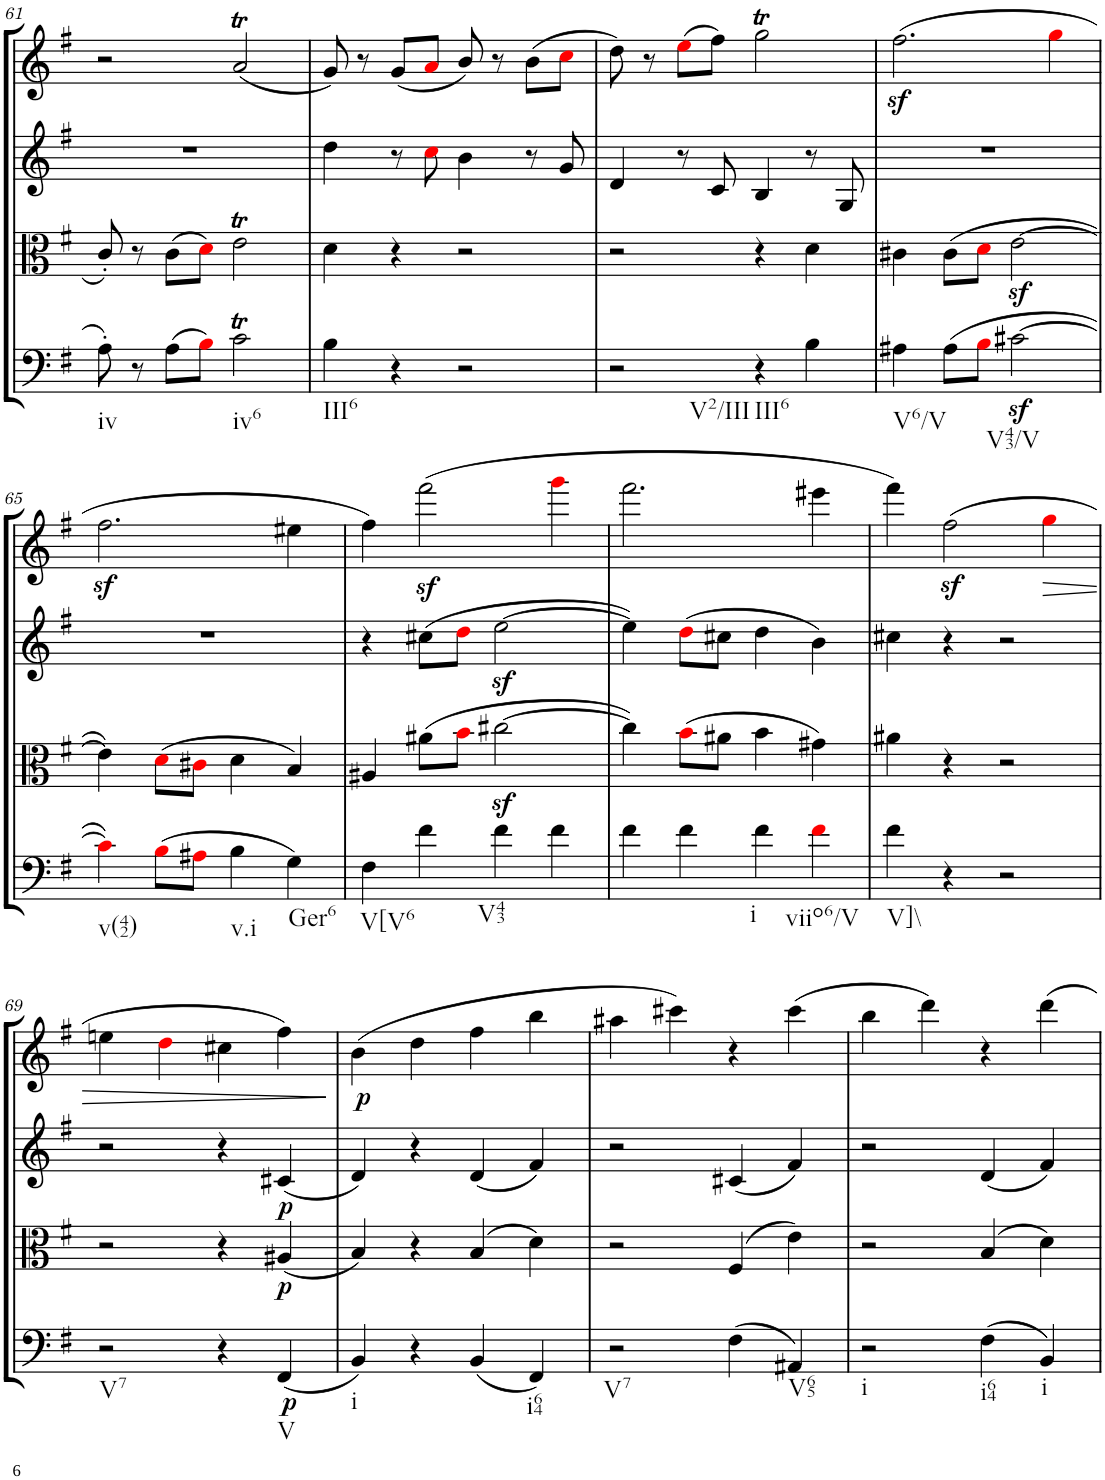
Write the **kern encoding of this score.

**kern	**dynam	**kern	**dynam	**kern	**dynam	**kern	**dynam
*part4	*part4	*part3	*part3	*part2	*part2	*part1	*part1
*staff4	*staff4	*staff3	*staff3	*staff2	*staff2	*staff1	*staff1
*I"Violoncello.	*	*I"Viola	*	*I"Violin II.	*	*I"Violin I.	*
*I'Vc	*	*I'Vla	*	*I'Vln	*	*I'Vln	*
!!LO:PB:g=z
*clefF4	*	*clefC3	*	*clefG2	*	*clefG2	*
*k[f#]	*	*k[f#]	*	*k[f#]	*	*k[f#]	*
*M2/2	*	*M2/2	*	*M2/2	*	*M2/2	*
*met(c|)	*	*met(c|)	*	*met(c|)	*	*met(c|)	*
=61	=61	=61	=61	=61	=61	=61	=61
!LO:TX:b:t=iv	!	!	!	!	!	!	!
8A'\	.	8c'/	.	1r	.	2r	.
8r	.	8r	.	.	.	.	.
(8A\L	.	(8c\L	.	.	.	.	.
8Bi\J)	.	8di\J)	.	.	.	.	.
!LO:TX:b:t=iv6	!	!	!	!	!	!	!
2cT\	.	2eT\	.	.	.	(2aT/	.
=62	=62	=62	=62	=62	=62	=62	=62
!LO:TX:b:t=III6	!	!	!	!	!	!	!
4B\	.	4d\	.	4dd\	.	8g/)	.
.	.	.	.	.	.	8r	.
4r	.	4r	.	8r	.	(8g/L	.
.	.	.	.	8cci\	.	8ai/J	.
2r	.	2r	.	4b\	.	8b/)	.
.	.	.	.	.	.	8r	.
.	.	.	.	8r	.	(8b\L	.
.	.	.	.	8g/	.	8cci\J	.
=63	=63	=63	=63	=63	=63	=63	=63
!LO:TX:b:t=V2/III	!	!	!	!	!	!	!
2r	.	2r	.	4d/	.	8dd\)	.
.	.	.	.	.	.	8r	.
.	.	.	.	8r	.	(8eei\L	.
.	.	.	.	8c/	.	8ff#\J)	.
!LO:TX:b:t=III6	!	!	!	!	!	!	!
4r	.	4r	.	4B/	.	2ggT\	.
4B\	.	4d\	.	8r	.	.	.
.	.	.	.	8G/	.	.	.
=64	=64	=64	=64	=64	=64	=64	=64
!LO:TX:b:t=V6/V	!	!	!	!	!	!	!
4A#X\	.	4c#X\	.	1r	.	(2.ff#z<\	.
(8A#\L	.	(8c#\L	.	.	.	.	.
8Bi\J	.	8di\J	.	.	.	.	.
!LO:TX:b:t=V43/V	!	!	!	!	!	!	!
[2c#Xz<\	.	[2ez<\	.	.	.	.	.
.	.	.	.	.	.	4ggi\	.
!!LO:LB:g=z
=65	=65	=65	=65	=65	=65	=65	=65
!LO:TX:b:t=v(42)	!	!	!	!	!	!	!
!	!	!	!	!	!LO:DY:a	!	!
4c#i\])	.	4e\])	.	1r	sf	2.ff#\	.
(8Bi\L	.	(8di\L	.	.	.	.	.
8A#Xi\J	.	8c#Xi\J	.	.	.	.	.
!LO:TX:b:t=v.i	!	!	!	!	!	!	!
4B\	.	4d\	.	.	.	.	.
!LO:TX:b:t=Ger6	!	!	!	!	!	!	!
4G\)	.	4B/)	.	.	.	4ee#X\	.
=66	=66	=66	=66	=66	=66	=66	=66
!LO:TX:b:t=V[V6	!	!	!	!	!	!	!
4F#\	.	4A#X/	.	4r	.	4ff#\)	.
4f#\	.	(8a#X\L	.	(8cc#X\L	.	(2fff#z<\	.
.	.	8bi\J	.	8ddi\J	.	.	.
!LO:TX:b:t=V43	!	!	!	!	!	!	!
4f#\	.	[2cc#Xz<\	.	[2eez<\	.	.	.
4f#\	.	.	.	.	.	4gggi\	.
=67	=67	=67	=67	=67	=67	=67	=67
4f#\	.	4cc#\])	.	4ee\])	.	2.fff#\	.
4f#\	.	(8bi\L	.	(8ddi\L	.	.	.
.	.	8a#X\J	.	8cc#X\J	.	.	.
!LO:TX:b:t=i	!	!	!	!	!	!	!
4f#\	.	4b\	.	4dd\	.	.	.
!LO:TX:b:t=viio6/V	!	!	!	!	!	!	!
4f#i\	.	4g#X\)	.	4b\)	.	4eee#X\	.
=68	=68	=68	=68	=68	=68	=68	=68
!LO:TX:b:t=V]\\	!	!	!	!	!	!	!
4f#\	.	4a#X\	.	4cc#X\	.	4fff#\)	.
4r	.	4r	.	4r	.	(2ff#z<\	.
2r	.	2r	.	2r	.	.	.
!	!	!	!	!	!	!	!LO:HP:b
.	.	.	.	.	.	4ggi\	>
!!LO:LB:g=z
=69	=69	=69	=69	=69	=69	=69	=69
!LO:TX:b:t=V7	!	!	!	!	!	!	!
2r	.	2r	.	2r	.	4een\	.
.	.	.	.	.	.	4ddi\	.
4r	.	4r	.	4r	.	4cc#X\	.
!LO:TX:b:t=V	!	!	!	!	!	!	!
!	!LO:DY:a	!	!	!	!	!	!
!	!LO:DY:n=1:b	!	!LO:DY:a	!	!	!	!
(4FF#/	p p	(4A#X/	p	(4c#X/	.	4ff#\)	.
.	.	.	.	.	.	.	]
=70	=70	=70	=70	=70	=70	=70	=70
!LO:TX:b:t=i	!	!	!	!	!	!	!
!	!	!	!	!	!LO:DY:a	!	!
4BB/)	.	4B/)	.	4d/)	p	(4b\	.
4r	.	4r	.	4r	.	4dd\	.
(4BB/	.	(4B/	.	(4d/	.	4ff#\	.
!LO:TX:b:t=i64	!	!	!	!	!	!	!
4FF#/)	.	4d\)	.	4f#/)	.	4bb\	.
=71	=71	=71	=71	=71	=71	=71	=71
!LO:TX:b:t=V7	!	!	!	!	!	!	!
2r	.	2r	.	2r	.	4aa#X\	.
.	.	.	.	.	.	4ccc#X\)	.
(4F#\	.	(4F#/	.	(4c#X/	.	4r	.
!LO:TX:b:t=V65	!	!	!	!	!	!	!
4AA#X/)	.	4e\)	.	4f#/)	.	(4ccc#\	.
=72	=72	=72	=72	=72	=72	=72	=72
!LO:TX:b:t=i	!	!	!	!	!	!	!
2r	.	2r	.	2r	.	4bb\	.
.	.	.	.	.	.	4ddd\)	.
!LO:TX:b:t=i64	!	!	!	!	!	!	!
(4F#\	.	(4B/	.	(4d/	.	4r	.
!LO:TX:b:t=i	!	!	!	!	!	!	!
4BB/)	.	4d\)	.	4f#/)	.	4ddd\	.
=	=	=	=	=	=	=	=
*-	*-	*-	*-	*-	*-	*-	*-
